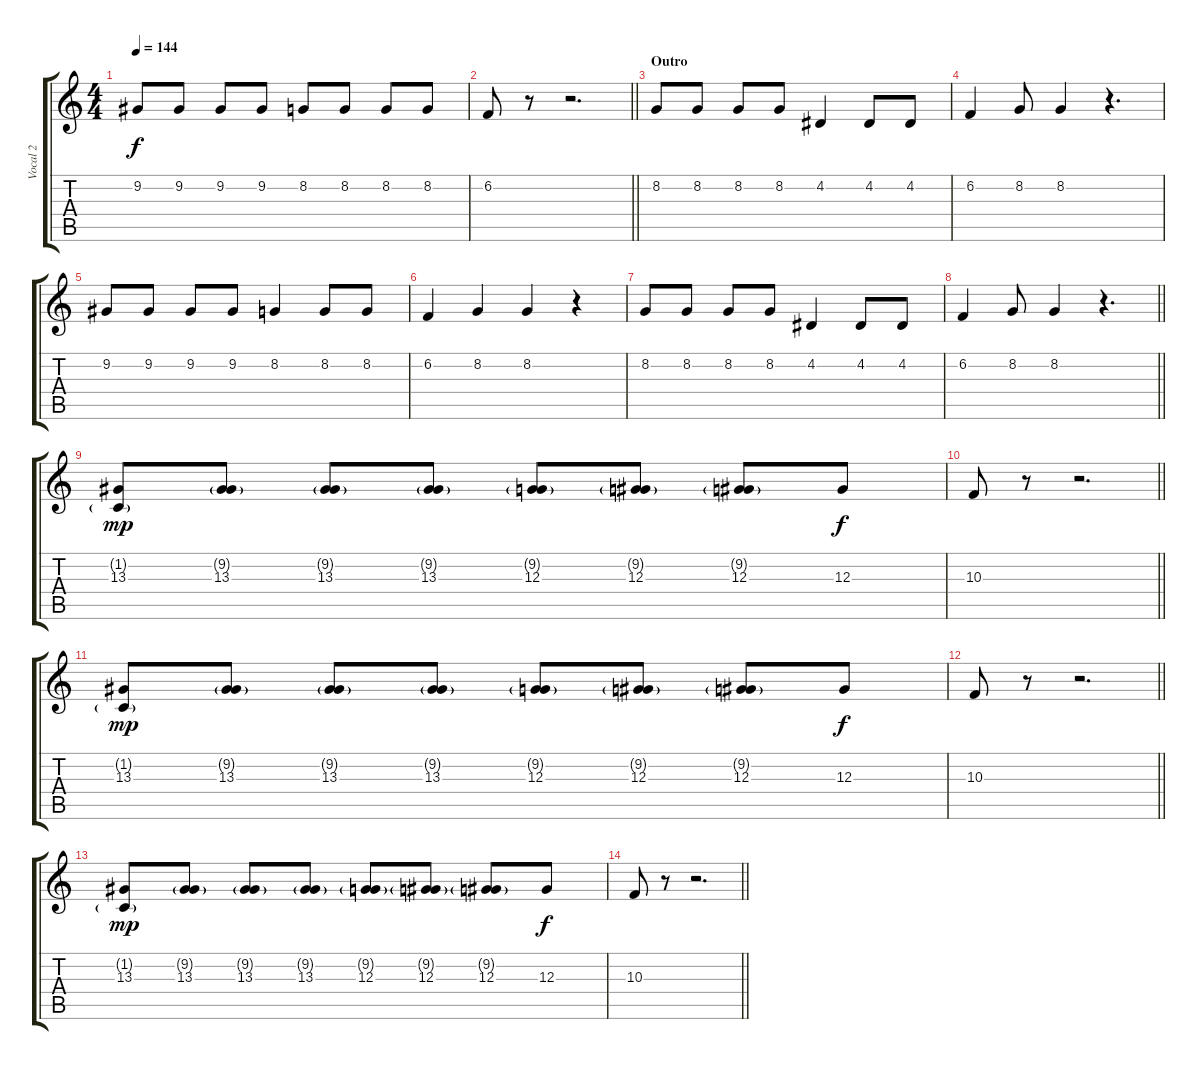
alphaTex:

\track ("Vocal 2" "Vocal 2") {instrument panflute}
\staff {score tabs}
\tuning (E4 B3 G3 D3 A2 E2) {hide}
\ts (4 4)
\tempo 144
\clef g2
\ks c
9.2.8{dy f} 9.2.8 9.2.8 9.2.8 8.2.8 8.2.8 8.2.8 8.2.8 |
\barLineRight lightlight
6.2.8 r.8 r.2{d} |
\section ("" "Outro")
8.2.8 8.2.8 8.2.8 8.2.8 4.2.4 4.2.8 4.2.8 |
6.2.4 8.2.8 8.2.4 r.4{d} |
9.2.8 9.2.8 9.2.8 9.2.8 8.2.4 8.2.8 8.2.8 |
6.2.4 8.2.4 8.2.4 r.4 |
8.2.8 8.2.8 8.2.8 8.2.8 4.2.4 4.2.8 4.2.8 |
\barLineRight lightlight
6.2.4 8.2.8 8.2.4 r.4{d} |
(1.2{g} 13.3).8{dy mp} (9.2{g} 13.3).8 (9.2{g} 13.3).8 (9.2{g} 13.3).8 (9.2{g} 12.3).8 (9.2{g} 12.3).8 (9.2{g} 12.3).8 12.3.8{dy f} |
\barLineRight lightlight
10.3.8 r.8 r.2{d} |
(1.2{g} 13.3).8{dy mp} (9.2{g} 13.3).8 (9.2{g} 13.3).8 (9.2{g} 13.3).8 (9.2{g} 12.3).8 (9.2{g} 12.3).8 (9.2{g} 12.3).8 12.3.8{dy f} |
\barLineRight lightlight
10.3.8 r.8 r.2{d} |
(1.2{g} 13.3).8{dy mp balance 16} (9.2{g} 13.3).8 (9.2{g} 13.3).8 (9.2{g} 13.3).8 (9.2{g} 12.3).8 (9.2{g} 12.3).8 (9.2{g} 12.3).8 12.3.8{dy f} |
\barLineRight lightlight
10.3.8 r.8 r.2{d}
